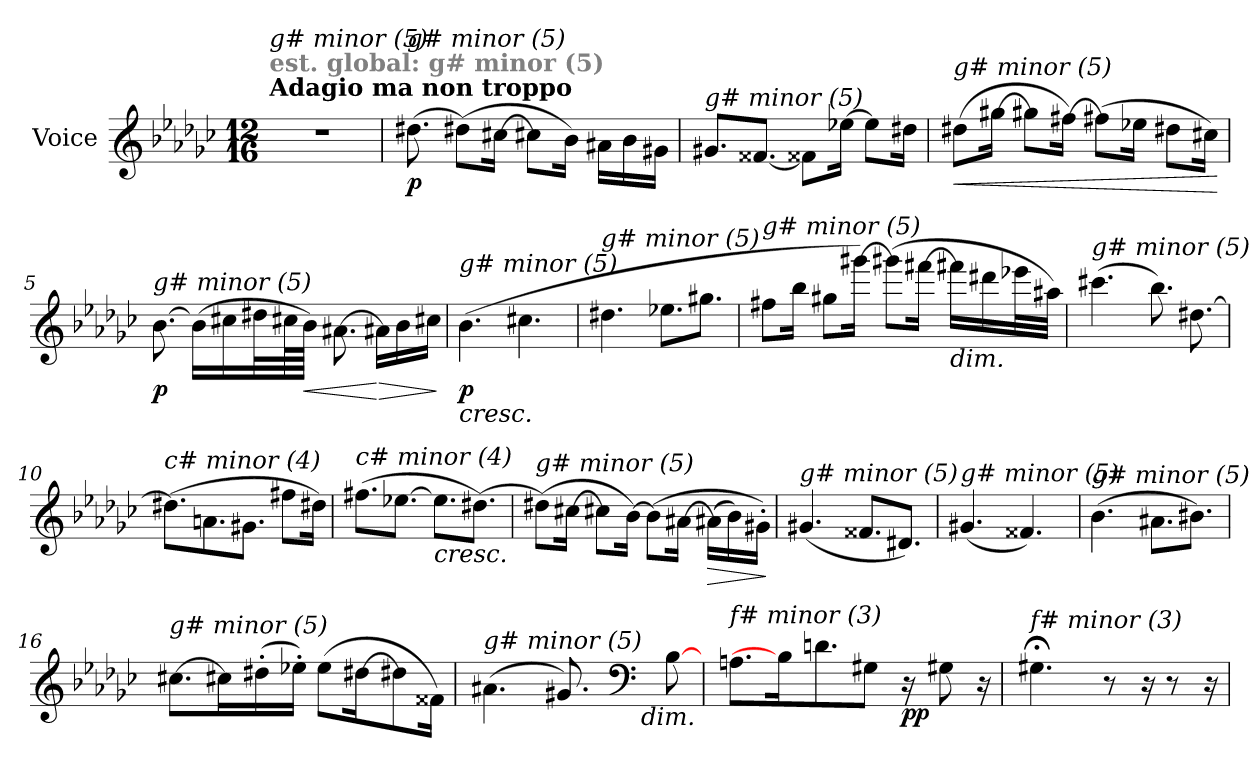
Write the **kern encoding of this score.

**kern	**dynam
*part1	*part1
*staff1	*staff1
*I"Voice	*
*I'V	*
*clefG2	*
*k[b-e-a-d-g-c-]	*
*M12/16	*
*MM60	*
=1	=1
!LO:TX:a:B:t=Adagio ma non troppo	!
!LO:TX:a:B:color=#808080:t=est. global&colon; g# minor (5)	!
!LO:TX:i:t=g# minor (5)	!
2.r	.
=2	=2
!LO:TX:i:t=g# minor (5)	!
!	!LO:DY:b
[8.dd#Xi\	p
(>8dd#Xi\L]	.
[16cc#Xi\Jk	.
8cc#Xi\L]	.
16b-i\Jk)	.
16a#Xi\LL	.
16b-i\	.
16g#Xi\JJ	.
=3	=3
!LO:TX:i:t=g# minor (5)	!
8.g#Xi/L	.
[8.f##Xi/J	.
8f##Xi\L]	.
[16ee-Xi\Jk	.
8ee-i\L]	.
16dd#Xi\Jk	.
=4	=4
!LO:TX:i:t=g# minor (5)	!
!	!LO:HP:b
(>8dd#Xi\L	<
[16gg#Xi\Jk	.
8gg#Xi\L]	.
[16ff#Xi\Jk)	.
(>8ff#Xi\L]	.
16ee-Xi\Jk	.
8dd#Xi\L	.
16cc#Xi\Jk)	.
.	[
!!LO:LB:g=z
=5	=5
!LO:TX:i:t=g# minor (5)	!
!	!LO:DY:b
[8.b-i\	p
(>16b-i\LL]	.
16cc#Xi\	.
32dd#Xi\L	.
64cc#Xi\L	.
!	!LO:HP:b
64b-i\JJJJ)	<
[8.a#Xi\	.
!	!LO:HP:n=1:b
16a#Xi\LL]	[ >
16b-i\	.
16cc#Xi\JJ	.
.	]
=6	=6
!LO:TX:b:i:t=cresc.	!
!LO:TX:i:t=g# minor (5)	!
!	!LO:DY:b
(>4.b-i\	p
4.cc#Xi\	.
=7	=7
!LO:TX:i:t=g# minor (5)	!
4.dd#Xi\	.
8.ee-Xi\L	.
8.gg#Xi\J	.
=8	=8
!LO:TX:i:t=g# minor (5)	!
8ff#Xi\L	.
16bb-i\Jk	.
8gg#Xi\L	.
[16ggg#Xi\Jk)	.
(>8ggg#Xi\L]	.
[16fff#Xi\Jk	.
!LO:TX:b:i:t=dim.	!
16fff#Xi\LL]	.
16ddd#Xi\	.
32eee-Xi\L	.
32aa#Xi\JJJ)	.
=9	=9
!LO:TX:i:t=g# minor (5)	!
(>4.ccc#Xi\	.
8.bb-i\)	.
[8.dd#Xi\	.
!!LO:LB:g=z
=10	=10
!LO:TX:i:t=c# minor (4)	!
(>8.dd#Xi\L]	.
8.ani\	.
8.g#Xi\J	.
8ff#Xi\L	.
16dd#Xi\Jk)	.
=11	=11
!LO:TX:i:t=c# minor (4)	!
(>8.ff#Xi\L	.
[8.ee-Xi\J	.
!LO:TX:b:i:t=cresc.	!
8.ee-i\L]	.
[8.dd#Xi\J)	.
=12	=12
!LO:TX:i:t=g# minor (5)	!
(>8dd#Xi\L]	.
[16cc#Xi\Jk	.
8cc#Xi\L]	.
[16b-i\Jk)	.
(>8b-i\L]	.
[16a#Xi\Jk	.
!	!LO:HP:b
(>16a#Xi\LL]	>
16b-i\)	.
16g#X'i\JJ)	.
.	]
=13	=13
!LO:TX:i:t=g# minor (5)	!
(<4.g#Xi/	.
8.f##Xi/L	.
8.d#Xi/J)	.
=14	=14
!LO:TX:i:t=g# minor (5)	!
(<4.g#Xi/	.
4.f##Xi/)	.
!!LO:LB:g=z
=15	=15
!LO:TX:i:t=g# minor (5)	!
(>4.b-i\	.
8.a#Xi\L	.
8.b#Xj\J)	.
=16	=16
!LO:TX:i:t=g# minor (5)	!
[8.cc#Xi\L	.
16cc#Xi\L]	.
(>16dd#X'i\	.
16ee-X'i\JJ)	.
(>8ee-i\L	.
[16dd#Xi\K	.
8dd#Xi\]	.
16f##Xi\Jk)	.
=17	=17
!LO:TX:i:t=g# minor (5)	!
(>4.a#Xi\	.
8.g#Xi/)	.
*clefF4	*
!LO:TX:b:i:t=dim.	!
16ryy	.
[8B-i\	.
=18	=18
!LO:TX:i:t=f# minor (3)	!
8.Ani\L	.
16B-i\]	.
8.dni\	.
8G#Xi\J	.
!	!LO:DY:b
16r	pp
8G#Xi\	.
16r	.
=19	=19
!LO:TX:i:t=f# minor (3)	!
4.G#X;<i\	.
8r	.
16r	.
8r	.
16r	.
=	=
*-	*-
